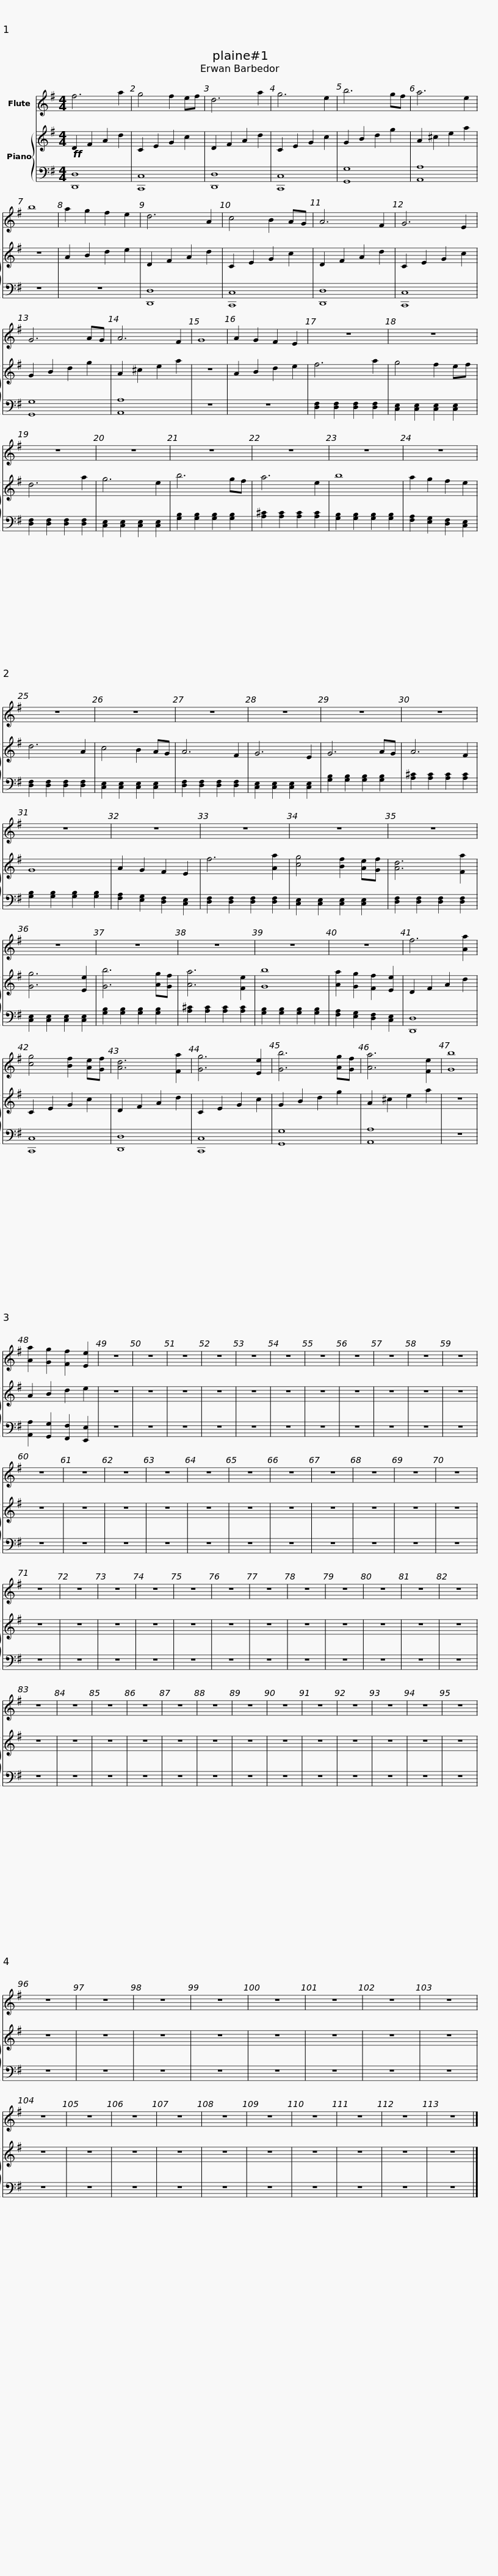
X:1
%%score 1 { 2 | 3 }
L:1/8
M:4/4
I:linebreak $
K:G
V:1 treble
V:2 treble
V:3 bass
V:1
 f6 a2 | g4 f2 ef | d6 a2 | g6 e2 | b6 gf | %5
 a6 e2 | b8 | a2 g2 f2 e2 |$ d6 A2 | c4 B2 AG | %10
 A6 F2 | G6 E2 | G6 AG | A6 F2 | G8 | %15
 A2 G2 F2 E2 | z8 |$ z8 | z8 | z8 | %20
 z8 | z8 | z8 | z8 | z8 |$ %25
 z8 | z8 | z8 | z8 | z8 | %30
 z8 | z8 | z8 |$ z8 | z8 | %35
 z8 | z8 | z8 | z8 | z8 | %40
 f6 [Aa]2 |$ [cg]4 [Bf]2 [Ae][Gf] | [Ad]6 [Fa]2 | [Gg]6 [Ee]2 | [Gb]6 [Ag][Gf] | %45
 [Aa]6 [Fe]2 | [Gb]8 | [Aa]2 [Gg]2 [Ff]2 [Ee]2 | z8 | z8 | %50
 z8 | z8 |$ z8 | z8 | z8 | %55
 z8 | z8 | z8 | z8 | z8 | %60
 z8 | z8 | z8 | z8 | z8 | %65
 z8 | z8 | z8 | z8 | z8 | %70
 z8 | z8 | z8 |$ z8 | z8 | %75
 z8 | z8 | z8 | z8 | z8 | %80
 z8 | z8 | z8 | z8 | z8 | %85
 z8 | z8 | z8 | z8 | z8 | %90
 z8 | z8 | z8 | z8 |$ z8 | %95
 z8 | z8 | z8 | z8 | z8 | %100
 z8 | z8 | z8 | z8 | z8 | %105
 z8 | z8 | z8 | z8 | z8 | %110
 z8 | z8 | z8 |] %113
V:2
!ff! D2 F2 A2 d2 | C2 E2 G2 c2 | D2 F2 A2 d2 | C2 E2 G2 c2 | G2 B2 d2 g2 | %5
 A2 ^c2 e2 a2 | z8 | A2 B2 d2 e2 |$ D2 F2 A2 d2 | C2 E2 G2 c2 | %10
 D2 F2 A2 d2 | C2 E2 G2 c2 | G2 B2 d2 g2 | A2 ^c2 e2 a2 | z8 | %15
 A2 B2 d2 e2 | f6 a2 |$ g4 f2 ef | d6 a2 | g6 e2 | %20
 b6 gf | a6 e2 | b8 | a2 g2 f2 e2 | d6 A2 |$ %25
 c4 B2 AG | A6 F2 | G6 E2 | G6 AG | A6 F2 | %30
 G8 | A2 G2 F2 E2 | f6 [Aa]2 |$ [cg]4 [Bf]2 [Ae][Gf] | [Ad]6 [Fa]2 | %35
 [Gg]6 [Ee]2 | [Gb]6 [Ag][Gf] | [Aa]6 [Fe]2 | [Gb]8 | [Aa]2 [Gg]2 [Ff]2 [Ee]2 | %40
 D2 F2 A2 d2 |$ C2 E2 G2 c2 | D2 F2 A2 d2 | C2 E2 G2 c2 | G2 B2 d2 g2 | %45
 A2 ^c2 e2 a2 | z8 | A2 B2 d2 e2 | z8 | z8 | %50
 z8 | z8 |$ z8 | z8 | z8 | %55
 z8 | z8 | z8 | z8 | z8 | %60
 z8 | z8 | z8 | z8 | z8 | %65
 z8 | z8 | z8 | z8 | z8 | %70
 z8 | z8 | z8 |$ z8 | z8 | %75
 z8 | z8 | z8 | z8 | z8 | %80
 z8 | z8 | z8 | z8 | z8 | %85
 z8 | z8 | z8 | z8 | z8 | %90
 z8 | z8 | z8 | z8 |$ z8 | %95
 z8 | z8 | z8 | z8 | z8 | %100
 z8 | z8 | z8 | z8 | z8 | %105
 z8 | z8 | z8 | z8 | z8 | %110
 z8 | z8 | z8 |] %113
V:3
 [D,,D,]8 | [C,,C,]8 | [D,,D,]8 | [C,,C,]8 | [G,,G,]8 | %5
 [A,,A,]8 | z8 | z8 |$ [D,,D,]8 | [C,,C,]8 | %10
 [D,,D,]8 | [C,,C,]8 | [G,,G,]8 | [A,,A,]8 | z8 | %15
 z8 | [D,F,]2 [D,F,]2 [D,F,]2 [D,F,]2 |$ [C,E,]2 [C,E,]2 [C,E,]2 [C,E,]2 | [D,F,]2 [D,F,]2 [D,F,]2 [D,F,]2 | [C,E,]2 [C,E,]2 [C,E,]2 [C,E,]2 | %20
 [G,B,]2 [G,B,]2 [G,B,]2 [G,B,]2 | [A,^C]2 [A,C]2 [A,C]2 [A,C]2 | [G,B,]2 [G,B,]2 [G,B,]2 [G,B,]2 | [F,A,]2 [E,G,]2 [D,F,]2 [C,E,]2 | [D,F,]2 [D,F,]2 [D,F,]2 [D,F,]2 |$ %25
 [C,E,]2 [C,E,]2 [C,E,]2 [C,E,]2 | [D,F,]2 [D,F,]2 [D,F,]2 [D,F,]2 | [C,E,]2 [C,E,]2 [C,E,]2 [C,E,]2 | [G,B,]2 [G,B,]2 [G,B,]2 [G,B,]2 | [A,^C]2 [A,C]2 [A,C]2 [A,C]2 | %30
 [G,B,]2 [G,B,]2 [G,B,]2 [G,B,]2 | [F,A,]2 [E,G,]2 [D,F,]2 [C,E,]2 | [D,F,]2 [D,F,]2 [D,F,]2 [D,F,]2 |$ [C,E,]2 [C,E,]2 [C,E,]2 [C,E,]2 | [D,F,]2 [D,F,]2 [D,F,]2 [D,F,]2 | %35
 [C,E,]2 [C,E,]2 [C,E,]2 [C,E,]2 | [G,B,]2 [G,B,]2 [G,B,]2 [G,B,]2 | [A,^C]2 [A,C]2 [A,C]2 [A,C]2 | [G,B,]2 [G,B,]2 [G,B,]2 [G,B,]2 | [F,A,]2 [E,G,]2 [D,F,]2 [C,E,]2 | %40
 [D,,D,]8 |$ [C,,C,]8 | [D,,D,]8 | [C,,C,]8 | [G,,G,]8 | %45
 [A,,A,]8 | z8 | [A,,A,]2 [G,,G,]2 [F,,F,]2 [E,,E,]2 | z8 | z8 | %50
 z8 | z8 |$ z8 | z8 | z8 | %55
 z8 | z8 | z8 | z8 | z8 | %60
 z8 | z8 | z8 | z8 | z8 | %65
 z8 | z8 | z8 | z8 | z8 | %70
 z8 | z8 | z8 |$ z8 | z8 | %75
 z8 | z8 | z8 | z8 | z8 | %80
 z8 | z8 | z8 | z8 | z8 | %85
 z8 | z8 | z8 | z8 | z8 | %90
 z8 | z8 | z8 | z8 |$ z8 | %95
 z8 | z8 | z8 | z8 | z8 | %100
 z8 | z8 | z8 | z8 | z8 | %105
 z8 | z8 | z8 | z8 | z8 | %110
 z8 | z8 | z8 |] %113
